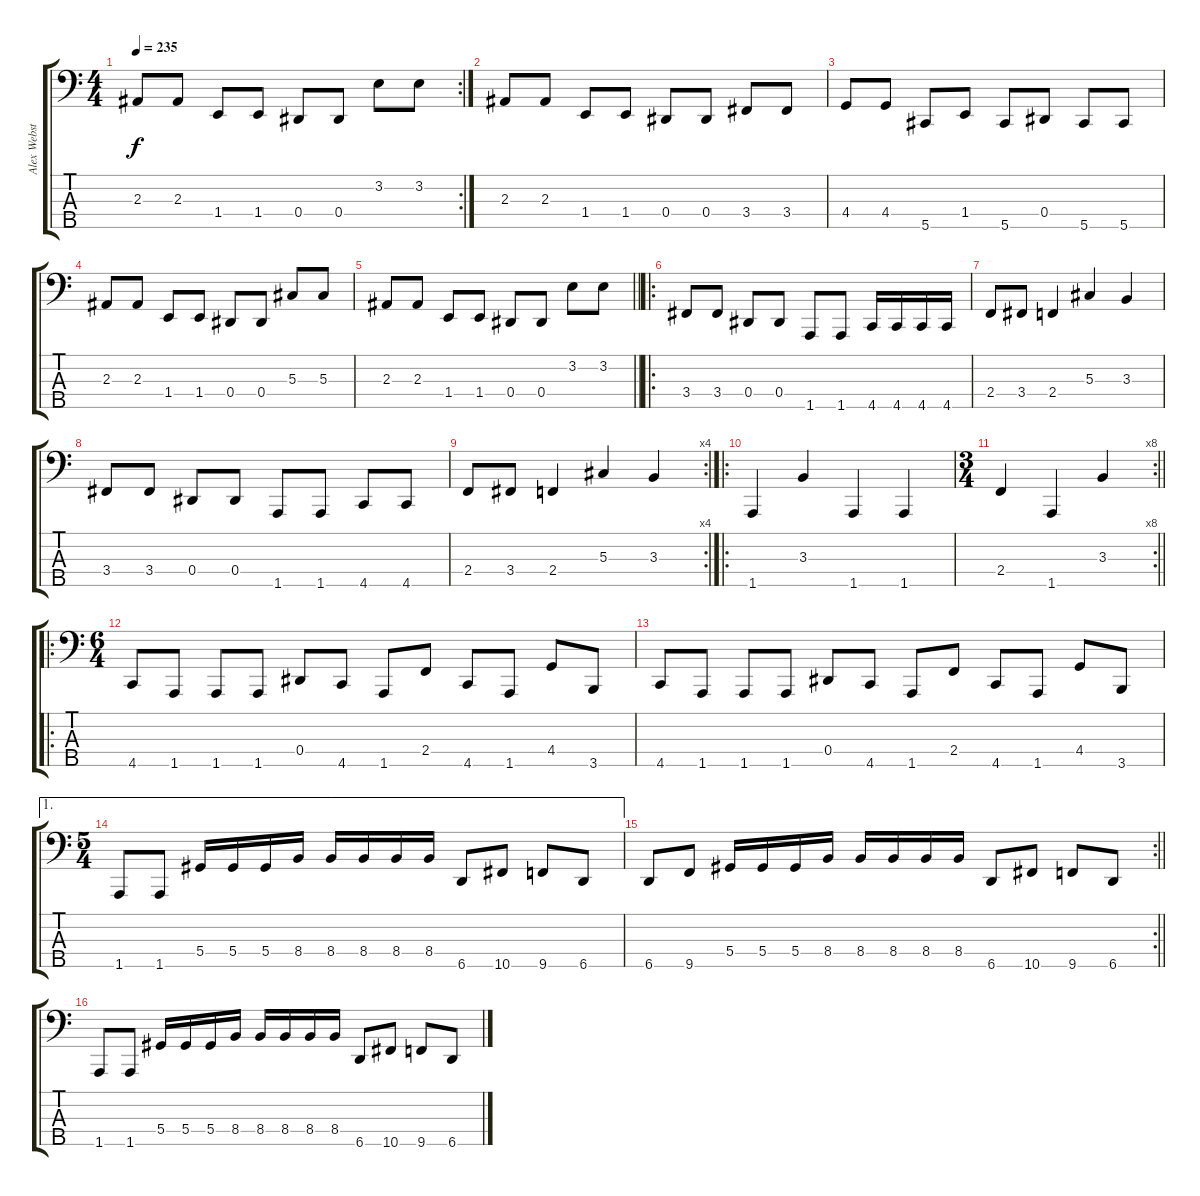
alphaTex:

\track ("Alex Webster" "Alex Webst") {instrument electricbassfinger}
\staff {score tabs}
\tuning (Gb2 Db2 Ab1 Eb1 Ab0) {hide}
\rc 2
\ts (4 4)
\tempo 235
\clef f4
\ks c
2.3.8{dy f} 2.3.8 1.4.8 1.4.8 0.4.8 0.4.8 3.2.8 3.2.8 |
2.3.8 2.3.8 1.4.8 1.4.8 0.4.8 0.4.8 3.4.8 3.4.8 |
4.4.8 4.4.8 5.5.8 1.4.8 5.5.8 0.4.8 5.5.8 5.5.8 |
2.3.8 2.3.8 1.4.8 1.4.8 0.4.8 0.4.8 5.3.8 5.3.8 |
\barLineRight lightlight
2.3.8 2.3.8 1.4.8 1.4.8 0.4.8 0.4.8 3.2.8 3.2.8 |
\ro
\section ("" "")
3.4.8 3.4.8 0.4.8 0.4.8 1.5.8 1.5.8 4.5.16 4.5.16 4.5.16 4.5.16 |
2.4.8 3.4.8 2.4.4 5.3.4 3.3.4 |
3.4.8 3.4.8 0.4.8 0.4.8 1.5.8 1.5.8 4.5.8 4.5.8 |
\rc 4
2.4.8 3.4.8 2.4.4 5.3.4 3.3.4 |
\ro
1.5.4 3.3.4 1.5.4 1.5.4 |
\rc 8
\ts (3 4)
\barLineRight lightlight
2.4.4 1.5.4 3.3.4 |
\ro
\ts (6 4)
\section ("" "")
4.5.8 1.5.8 1.5.8 1.5.8 0.4.8 4.5.8 1.5.8 2.4.8 4.5.8 1.5.8 4.4.8 3.5.8 |
4.5.8 1.5.8 1.5.8 1.5.8 0.4.8 4.5.8 1.5.8 2.4.8 4.5.8 1.5.8 4.4.8 3.5.8 |
\ae 1
\ts (5 4)
1.5.8 1.5.8 5.4.16 5.4.16 5.4.16 8.4.16 8.4.16 8.4.16 8.4.16 8.4.16 6.5.8 10.5.8 9.5.8 6.5.8 |
\rc 2
\barLineRight lightlight
6.5.8 9.5.8 5.4.16 5.4.16 5.4.16 8.4.16 8.4.16 8.4.16 8.4.16 8.4.16 6.5.8 10.5.8 9.5.8 6.5.8 |
1.5.8 1.5.8 5.4.16 5.4.16 5.4.16 8.4.16 8.4.16 8.4.16 8.4.16 8.4.16 6.5.8 10.5.8 9.5.8 6.5.8
